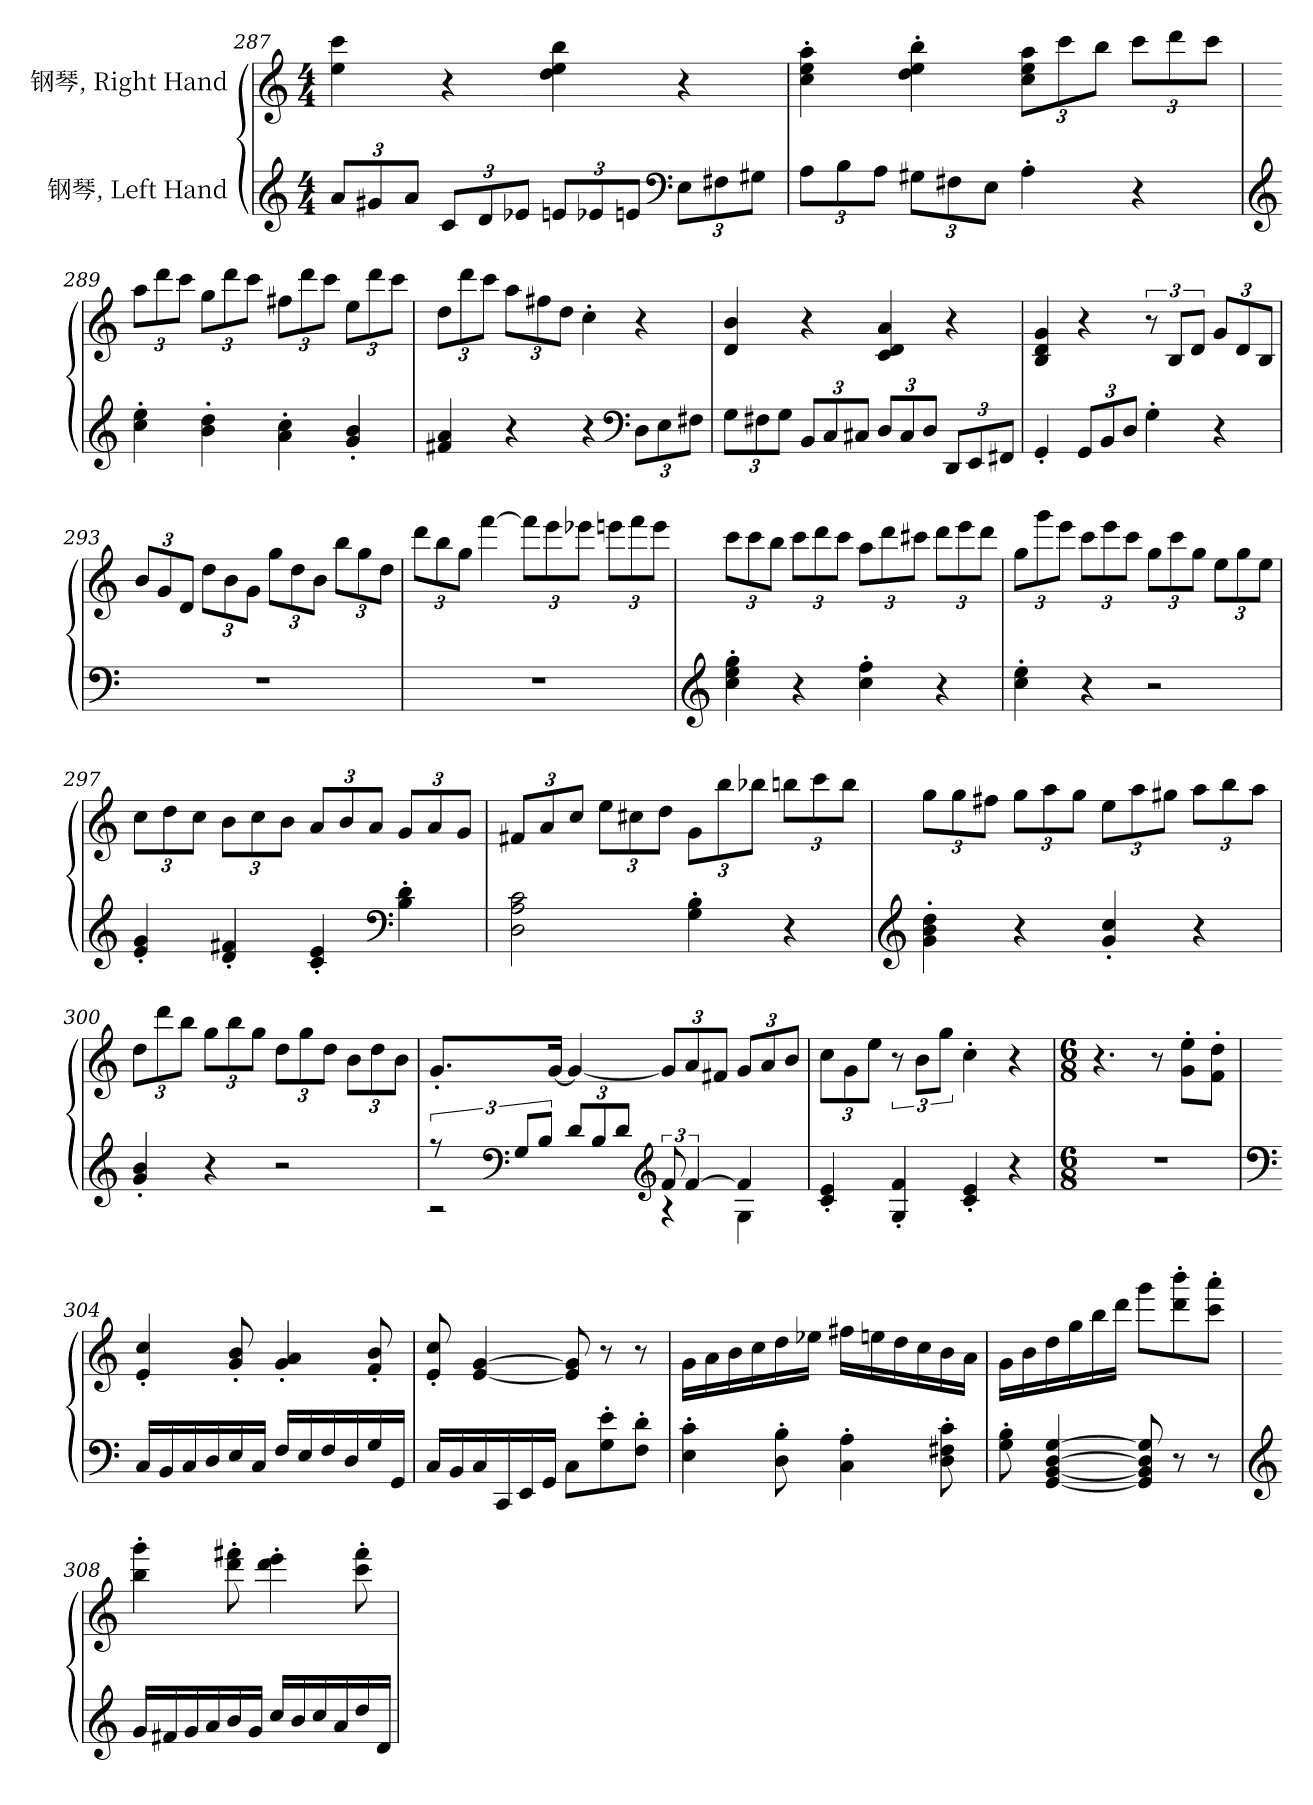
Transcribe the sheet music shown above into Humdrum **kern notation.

**kern	**kern
*part2	*part1
*staff2	*staff1
*I"钢琴, Left Hand	*I"钢琴, Right Hand
!!LO:LB:g=z
*clefG2	*clefG2
*k[]	*k[]
*M4/4	*M4/4
*Xbrackettup	*
=287	=287
12a/L	4ee\ 4ccc\
12g#X/	.
12a/J	.
12c/L	4r
12d/	.
12e-X/J	.
12en/L	4dd\ 4ee\ 4bb\
12e-X/	.
12en/J	.
*clefF4	*
12E\L	4r
12F#X\	.
12G#X\J	.
=288	=288
12A\L	4cc\' 4ee\' 4aa\'
12B\	.
12A\J	.
12G#X\L	4dd\' 4ee\' 4bb\'
12F#X\	.
12E\J	.
*	*Xbrackettup
4A'\	12cc\ 12ee\ 12aa\L
.	12ccc\
.	12bb\J
4r	12ccc\L
.	12ddd\
.	12ccc\J
!!LO:LB:g=z
=289	=289
*clefG2	*
4cc\' 4ee\'	12aa\L
.	12ddd\
.	12ccc\J
4b\' 4dd\'	12gg\L
.	12ddd\
.	12ccc\J
4a\' 4cc\'	12ff#X\L
.	12ddd\
.	12ccc\J
4g/' 4b/'	12ee\L
.	12ddd\
.	12ccc\J
=290	=290
4f#X/ 4a/	12dd\L
.	12ddd\
.	12ccc\J
4r	12aa\L
.	12ff#X\
.	12dd\J
4r	4cc'\
*clefF4	*
12D\L	4r
12E\	.
12F#X\J	.
=291	=291
12G\L	4d/ 4b/
12F#X\	.
12G\J	.
12BB/L	4r
12C/	.
12C#X/J	.
12D/L	4c/ 4d/ 4a/
12C#/	.
12D/J	.
12DD/L	4r
12EE/	.
12FF#X/J	.
!!LO:LB:g=z
=292	=292
4GG'/	4B/ 4d/ 4g/
12GG/L	4r
12BB/	.
12D/J	.
*	*brackettup
4G'\	12r
.	12B/L
.	12d/J
*	*Xbrackettup
4r	12g/L
.	12d/
.	12B/J
=293	=293
1r	12b/L
.	12g/
.	12d/J
.	12dd\L
.	12b\
.	12g\J
.	12gg\L
.	12dd\
.	12b\J
.	12bb\L
.	12gg\
.	12dd\J
=294	=294
1r	12ddd\L
.	12bb\
.	12gg\J
.	[4fff\
.	12fff\L]
.	12eee\
.	12eee-X\J
.	12eeen\L
.	12fff\
.	12eee\J
!!LO:PB:g=z
=295	=295
*clefG2	*
4cc\' 4ee\' 4gg\'	12ccc\L
.	12ccc\
.	12bb\J
4r	12ccc\L
.	12ddd\
.	12ccc\J
4cc\' 4ff\'	12aa\L
.	12ddd\
.	12ccc#X\J
4r	12ddd\L
.	12eee\
.	12ddd\J
=296	=296
4cc\' 4ee\'	12gg\L
.	12ggg\
.	12eee\J
4r	12ccc\L
.	12eee\
.	12ccc\J
2r	12gg\L
.	12ccc\
.	12gg\J
.	12ee\L
.	12gg\
.	12ee\J
=297	=297
4e/' 4g/'	12cc\L
.	12dd\
.	12cc\J
4d/' 4f#X/'	12b\L
.	12cc\
.	12b\J
4c/' 4e/'	12a/L
.	12b/
.	12a/J
*clefF4	*
4B\' 4d\'	12g/L
.	12a/
.	12g/J
!!LO:LB:g=z
=298	=298
2D\ 2A\ 2c\	12f#X/L
.	12a/
.	12cc/J
.	12ee\L
.	12cc#X\
.	12dd\J
4G\' 4B\'	12g\L
.	12bb\
.	12bb-X\J
4r	12bbn\L
.	12ccc\
.	12bb\J
=299	=299
*clefG2	*
4g\' 4b\' 4dd\'	12gg\L
.	12gg\
.	12ff#X\J
4r	12gg\L
.	12aa\
.	12gg\J
4g/' 4cc/'	12ee\L
.	12aa\
.	12gg#X\J
4r	12aa\L
.	12bb\
.	12aa\J
=300	=300
4g/' 4b/'	12dd\L
.	12ddd\
.	12bb\J
4r	12gg\L
.	12bb\
.	12gg\J
2r	12dd\L
.	12gg\
.	12dd\J
.	12b\L
.	12dd\
.	12b\J
!!LO:LB:g=z
=301	=301
*brackettup	*
*^	*
12r	2r	8.g'/L
*clefF4	*	*
12G/L	.	.
12B/J	.	.
.	.	[16g/Jk
*Xbrackettup	*	*
12d/L	.	4g/_
12B/	.	.
12d/J	.	.
*clefG2	*	*
*brackettup	*	*
12f/	4r	12g/L]
[6f/	.	12a/
.	.	12f#X/J
4f/]	4G\	12g/L
.	.	12a/
.	.	12b/J
*v	*v	*
=302	=302
4c/' 4e/'	12cc\L
.	12g\
.	12ee\J
*	*brackettup
4G/' 4f/'	12r
.	12b\L
.	12gg\J
4c/' 4e/'	4cc'\
4r	4r
=303	=303
*M6/8	*M6/8
2.r	4.r
.	8r
.	8g\' 8ee\'L
.	8f\' 8dd\'J
=304	=304
*clefF4	*
16C/LL	4e/' 4cc/'
16BB/	.
16C/	.
16D/	.
16E/	8g/' 8b/'
16C/JJ	.
16F/LL	4g/' 4a/'
16E/	.
16F/	.
16D/	.
16G/	8f/' 8b/'
16GG/JJ	.
!!LO:LB:g=z
=305	=305
16C/LL	8e/' 8cc/'
16BB/	.
16C/	[4e/ [4g/
16CC/	.
16EE/	.
16GG/JJ	.
8C\L	8e/] 8g/]
8G\' 8e\'	8r
8F\' 8d\'J	8r
=306	=306
4E\' 4c\'	16g\LL
.	16a\
.	16b\
.	16cc\
8D\' 8B\'	16dd\
.	16ee-X\JJ
4C\' 4A\'	16ff#X\LL
.	16een\
.	16dd\
.	16cc\
8D\' 8F#X\' 8c\'	16b\
.	16a\JJ
=307	=307
8G\' 8B\'	16g\LL
.	16b\
[4GG/ [4BB/ [4D/ [4G/	16dd\
.	16gg\
.	16bb\
.	16ddd\JJ
8GG/] 8BB/] 8D/] 8G/]	8ggg\L
8r	8ddd\' 8bbb\'
8r	8ccc\' 8aaa\'J
!!LO:LB:g=z
=308	=308
*clefG2	*
16g/LL	4bb\' 4ggg\'
16f#X/	.
16g/	.
16a/	.
16b/	8ddd\' 8fff#X\'
16g/JJ	.
16cc/LL	4ddd\' 4eee\'
16b/	.
16cc/	.
16a/	.
16dd/	8ccc\' 8fff#\'
16d/JJ	.
=	=
*-	*-
